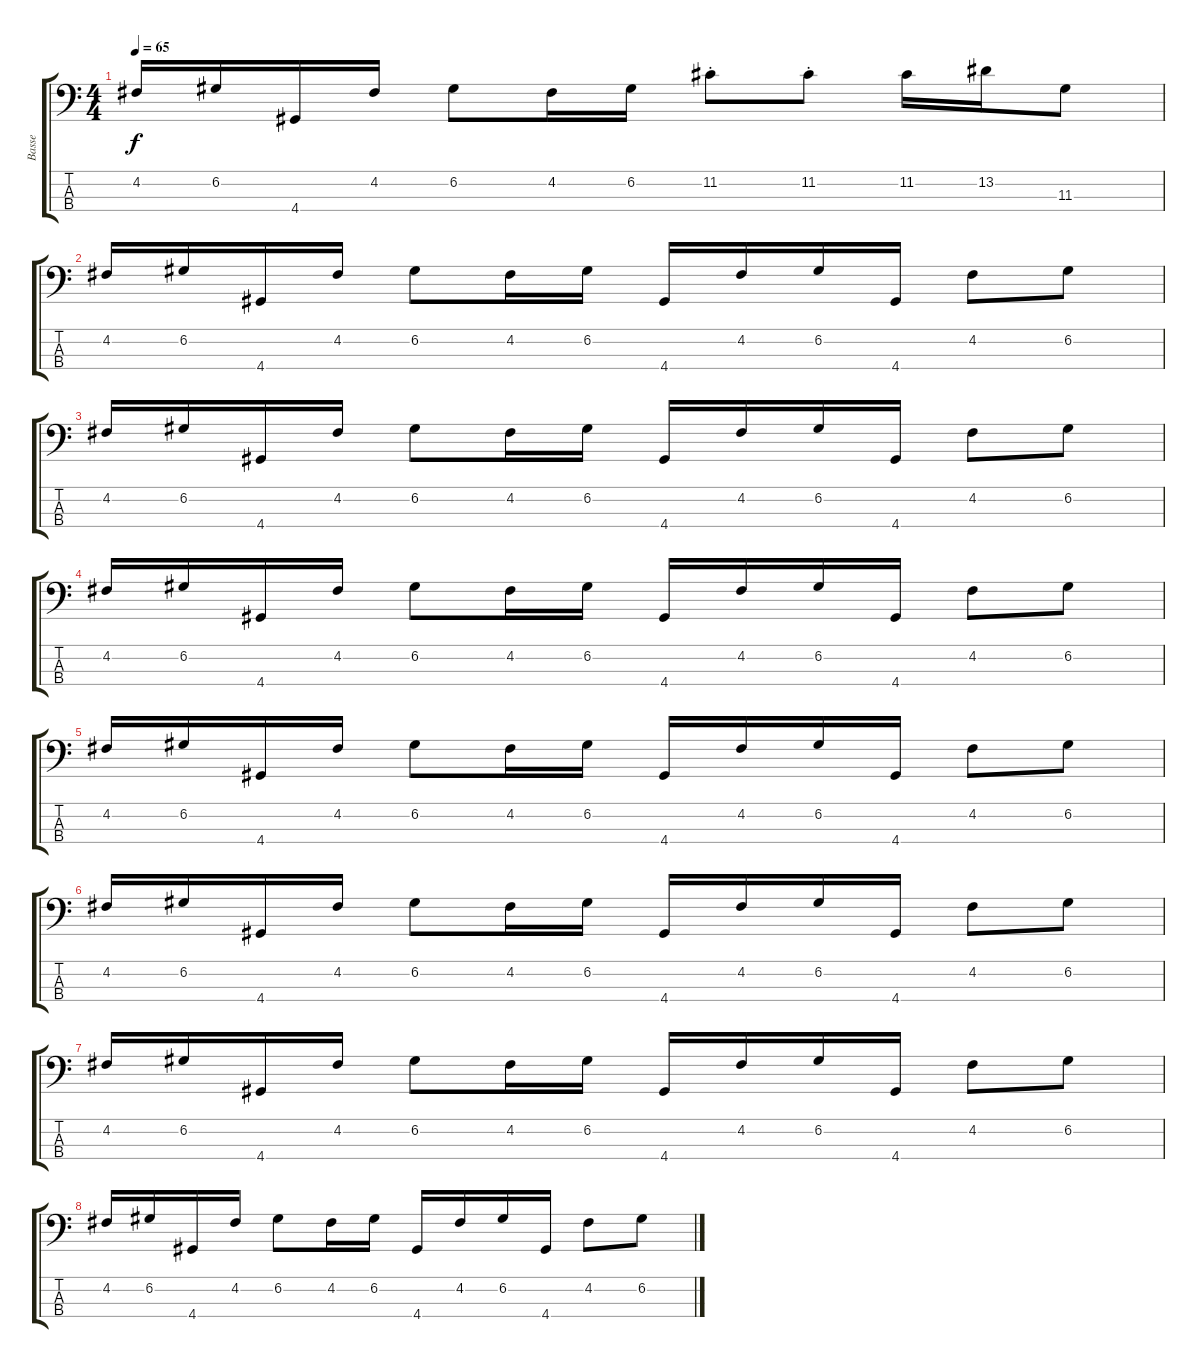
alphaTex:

\track ("Basse" "Basse") {instrument electricbassfinger}
\staff {score tabs}
\tuning (G2 D2 A1 E1) {hide}
\ts (4 4)
\tempo 65
\clef f4
\ks c
4.2.16{dy f} 6.2.16 4.4.16 4.2.16 6.2.8 4.2.16 6.2.16 11.2{st}.8 11.2{st}.8 11.2.16 13.2.16 11.3.8 |
4.2.16 6.2.16 4.4.16 4.2.16 6.2.8 4.2.16 6.2.16 4.4.16 4.2.16 6.2.16 4.4.16 4.2.8 6.2.8 |
4.2.16 6.2.16 4.4.16 4.2.16 6.2.8 4.2.16 6.2.16 4.4.16 4.2.16 6.2.16 4.4.16 4.2.8 6.2.8 |
4.2.16 6.2.16 4.4.16 4.2.16 6.2.8 4.2.16 6.2.16 4.4.16 4.2.16 6.2.16 4.4.16 4.2.8 6.2.8 |
4.2.16 6.2.16 4.4.16 4.2.16 6.2.8 4.2.16 6.2.16 4.4.16 4.2.16 6.2.16 4.4.16 4.2.8 6.2.8 |
4.2.16 6.2.16 4.4.16 4.2.16 6.2.8 4.2.16 6.2.16 4.4.16 4.2.16 6.2.16 4.4.16 4.2.8 6.2.8 |
4.2.16 6.2.16 4.4.16 4.2.16 6.2.8 4.2.16 6.2.16 4.4.16 4.2.16 6.2.16 4.4.16 4.2.8 6.2.8 |
4.2.16 6.2.16 4.4.16 4.2.16 6.2.8 4.2.16 6.2.16 4.4.16 4.2.16 6.2.16 4.4.16 4.2.8 6.2.8
